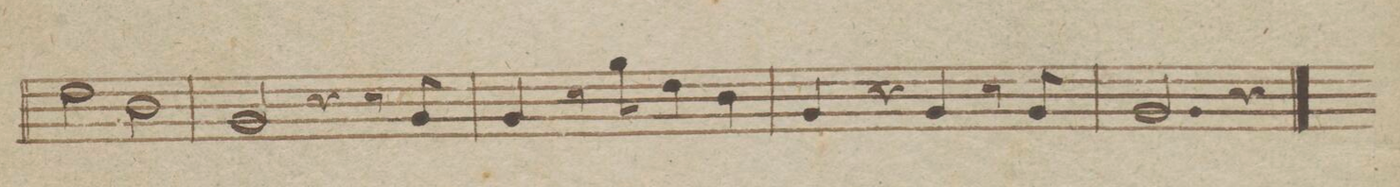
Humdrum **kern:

**kern	**dynam
*I"Violon e Violoncello	*
*clefF4	*
*k[b-e-]	*
*met(c|)	*
*M2/2	*
2F\	.
2D\	.
=120	=120
2BB-/	.
4r	.
8r	.
8BB-/	.
=121	=121
4BB-/	.
8r	.
8B-\	.
4F\	.
4D\	.
=122	=122
4BB-/	.
4r	.
4BB-/	.
8r	.
8BB-/	.
=123	=123
2.BB-/	.
4r	.
==	==
*-	*-
